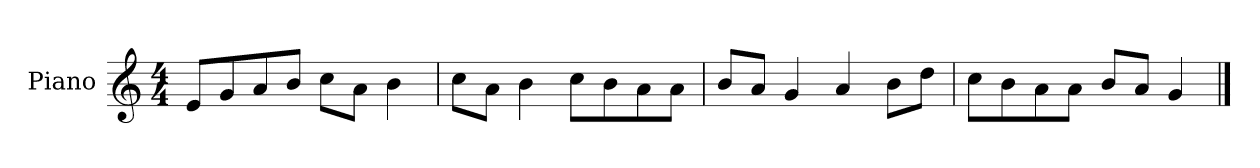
**kern
*part1
*staff1
*I"Piano
*I'P-no
*clefG2
*k[]
*M4/4
*MM90
=1
8e/L
8g/
8a/
8b/J
8cc\L
8a\J
4b\
=2
8cc\L
8a\J
4b\
8cc\L
8b\
8a\
8a\J
=3
8b/L
8a/J
4g/
4a/
8b\L
8dd\J
=4
8cc\L
8b\
8a\
8a\J
8b/L
8a/J
4g/
==
*-
